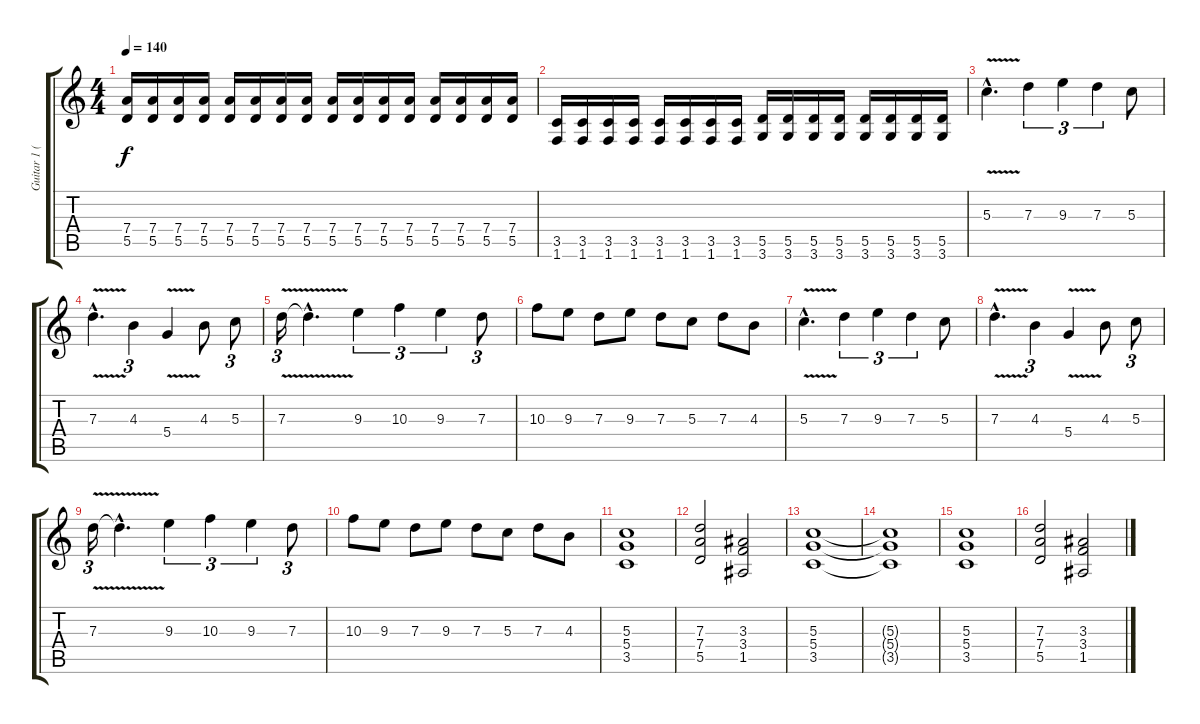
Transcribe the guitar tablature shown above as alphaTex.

\track ("Guitar 1 (Christofer Johnsson)" "Guitar 1 (") {instrument distortionguitar}
\staff {score tabs}
\tuning (E4 B3 G3 D3 A2 E2) {hide}
\ts (4 4)
\tempo 140
\clef g2
\ks c
(7.4 5.5).16{dy f} (7.4 5.5).16 (7.4 5.5).16 (7.4 5.5).16 (7.4 5.5).16 (7.4 5.5).16 (7.4 5.5).16 (7.4 5.5).16 (7.4 5.5).16 (7.4 5.5).16 (7.4 5.5).16 (7.4 5.5).16 (7.4 5.5).16 (7.4 5.5).16 (7.4 5.5).16 (7.4 5.5).16 |
(3.5 1.6).16 (3.5 1.6).16 (3.5 1.6).16 (3.5 1.6).16 (3.5 1.6).16 (3.5 1.6).16 (3.5 1.6).16 (3.5 1.6).16 (5.5 3.6).16 (5.5 3.6).16 (5.5 3.6).16 (5.5 3.6).16 (5.5 3.6).16 (5.5 3.6).16 (5.5 3.6).16 (5.5 3.6).16 |
5.3{v hac}.4{d instrument overdrivenguitar} 7.3.4{tu (3 2)} 9.3.4{tu (3 2)} 7.3.4{tu (3 2)} 5.3.8 |
7.3{v hac}.4{d} 4.3.4{tu (3 2)} 5.4{v}.4 4.3.8 5.3.8{tu (3 2)} |
7.3{v}.16{tu (3 2)} 7.3{hac t}.4{d} 9.3.4{tu (3 2)} 10.3.4{tu (3 2)} 9.3.4{tu (3 2)} 7.3.8{tu (3 2)} |
10.3.8 9.3.8 7.3.8 9.3.8 7.3.8 5.3.8 7.3.8 4.3.8 |
5.3{v hac}.4{d} 7.3.4{tu (3 2)} 9.3.4{tu (3 2)} 7.3.4{tu (3 2)} 5.3.8 |
7.3{v hac}.4{d} 4.3.4{tu (3 2)} 5.4{v}.4 4.3.8 5.3.8{tu (3 2)} |
7.3{v}.16{tu (3 2)} 7.3{hac t}.4{d} 9.3.4{tu (3 2)} 10.3.4{tu (3 2)} 9.3.4{tu (3 2)} 7.3.8{tu (3 2)} |
10.3.8 9.3.8 7.3.8 9.3.8 7.3.8 5.3.8 7.3.8 4.3.8 |
(5.3 5.4 3.5).1 |
(7.3 7.4 5.5).2 (3.3 3.4 1.5).2 |
(5.3 5.4 3.5).1 |
(5.3{t} 5.4{t} 3.5{t}).1 |
(5.3 5.4 3.5).1 |
(7.3 7.4 5.5).2 (3.3 3.4 1.5).2
